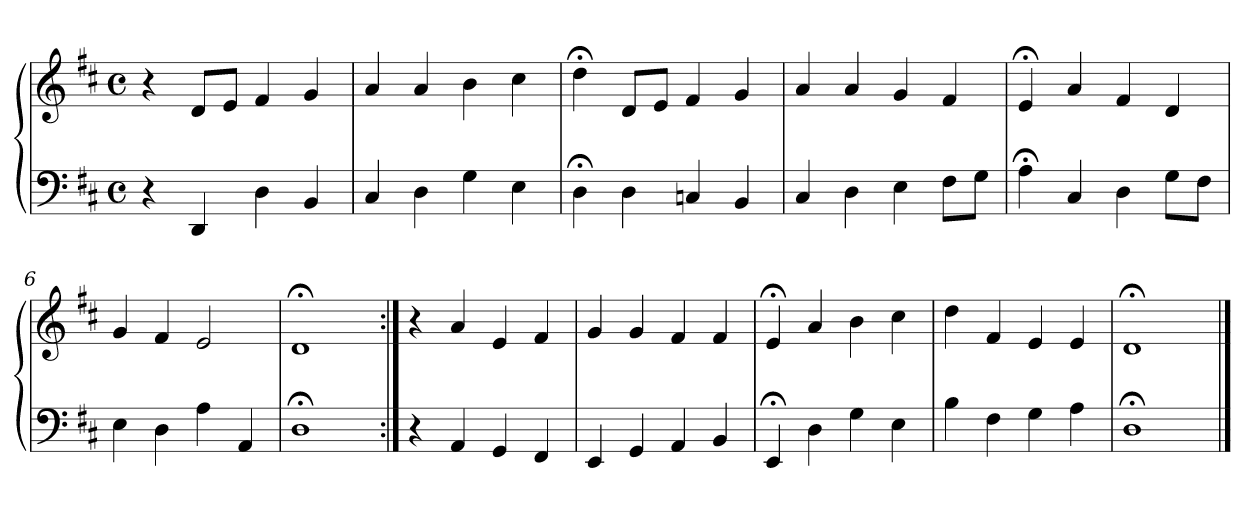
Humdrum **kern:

**kern	**kern
*part1	*part1
*staff2	*staff1
*clefF4	*clefG2
*k[f#c#]	*k[f#c#]
*M4/4	*M4/4
*met(c)	*met(c)
=1	=1
4r	4r
4DD	8dL
.	8eJ
4D	4f#
4BB	4g
=2	=2
4C#	4a
4D	4a
4G	4b
4E	4cc#
=3	=3
4D;<	4dd;<
4D	8dL
.	8eJ
4Cn	4f#
4BB	4g
=4	=4
4C#	4a
4D	4a
4E	4g
8F#L	4f#
8GJ	.
=5	=5
4A;<	4e;<
4C#	4a
4D	4f#
8GL	4d
8F#J	.
=6	=6
4E	4g
4D	4f#
4A	2e
4AA	.
!!LO:LB:g=z
=7	=7
1D;<	1d;<
=8:|!	=8:|!
4r	4r
4AA	4a
4GG	4e
4FF#	4f#
=9	=9
4EE	4g
4GG	4g
4AA	4f#
4BB	4f#
=10	=10
4EE;<	4e;<
4D	4a
4G	4b
4E	4cc#
=11	=11
4B	4dd
4F#	4f#
4G	4e
4A	4e
=12	=12
1D;<	1d;<
==	==
*-	*-
